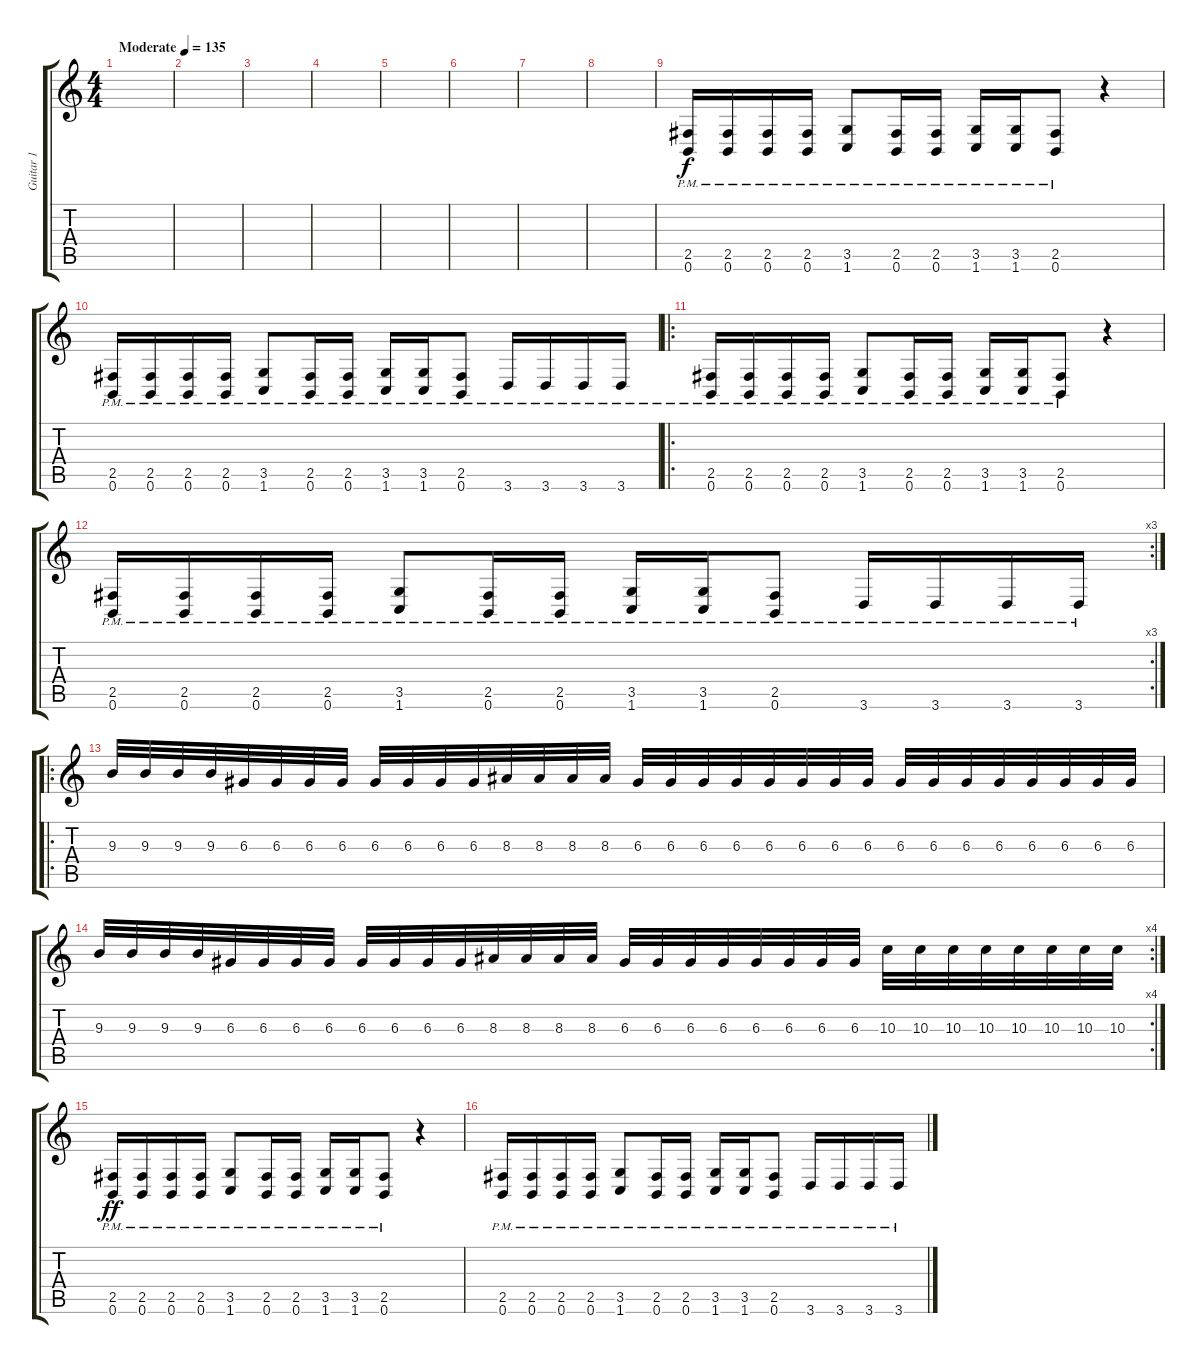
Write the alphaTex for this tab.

\track ("Guitar 1" "Guitar 1") {instrument distortionguitar}
\staff {score tabs}
\tuning (B3 Gb3 D3 A2 E2 B1) {hide}
\ts (4 4)
\tempo (135 "Moderate")
\clef g2
\ks c
|
|
|
|
|
|
|
|
(2.5{pm} 0.6{pm}).16 (2.5{pm} 0.6{pm}).16 (2.5{pm} 0.6{pm}).16 (2.5{pm} 0.6{pm}).16 (3.5{pm} 1.6{pm}).8 (2.5{pm} 0.6{pm}).16 (2.5{pm} 0.6{pm}).16 (3.5{pm} 1.6{pm}).16 (3.5{pm} 1.6{pm}).16 (2.5{pm} 0.6{pm}).8 r.4 |
(2.5{pm} 0.6{pm}).16 (2.5{pm} 0.6{pm}).16 (2.5{pm} 0.6{pm}).16 (2.5{pm} 0.6{pm}).16 (3.5{pm} 1.6{pm}).8 (2.5{pm} 0.6{pm}).16 (2.5{pm} 0.6{pm}).16 (3.5{pm} 1.6{pm}).16 (3.5{pm} 1.6{pm}).16 (2.5{pm} 0.6{pm}).8 3.6{pm}.16 3.6{pm}.16 3.6{pm}.16 3.6{pm}.16 |
\ro
(2.5{pm} 0.6{pm}).16 (2.5{pm} 0.6{pm}).16 (2.5{pm} 0.6{pm}).16 (2.5{pm} 0.6{pm}).16 (3.5{pm} 1.6{pm}).8 (2.5{pm} 0.6{pm}).16 (2.5{pm} 0.6{pm}).16 (3.5{pm} 1.6{pm}).16 (3.5{pm} 1.6{pm}).16 (2.5{pm} 0.6{pm}).8 r.4 |
\rc 3
(2.5{pm} 0.6{pm}).16 (2.5{pm} 0.6{pm}).16 (2.5{pm} 0.6{pm}).16 (2.5{pm} 0.6{pm}).16 (3.5{pm} 1.6{pm}).8 (2.5{pm} 0.6{pm}).16 (2.5{pm} 0.6{pm}).16 (3.5{pm} 1.6{pm}).16 (3.5{pm} 1.6{pm}).16 (2.5{pm} 0.6{pm}).8 3.6{pm}.16 3.6{pm}.16 3.6{pm}.16 3.6{pm}.16 |
\ro
9.3.32{dy f} 9.3.32 9.3.32 9.3.32 6.3.32 6.3.32 6.3.32 6.3.32 6.3.32 6.3.32 6.3.32 6.3.32 8.3.32 8.3.32 8.3.32 8.3.32 6.3.32 6.3.32 6.3.32 6.3.32 6.3.32 6.3.32 6.3.32 6.3.32 6.3.32 6.3.32 6.3.32 6.3.32 6.3.32 6.3.32 6.3.32 6.3.32 |
\rc 4
9.3.32 9.3.32 9.3.32 9.3.32 6.3.32 6.3.32 6.3.32 6.3.32 6.3.32 6.3.32 6.3.32 6.3.32 8.3.32 8.3.32 8.3.32 8.3.32 6.3.32 6.3.32 6.3.32 6.3.32 6.3.32 6.3.32 6.3.32 6.3.32 10.3.32 10.3.32 10.3.32 10.3.32 10.3.32 10.3.32 10.3.32 10.3.32 |
(2.5{pm} 0.6{pm}).16{dy ff} (2.5{pm} 0.6{pm}).16 (2.5{pm} 0.6{pm}).16 (2.5{pm} 0.6{pm}).16 (3.5{pm} 1.6{pm}).8 (2.5{pm} 0.6{pm}).16 (2.5{pm} 0.6{pm}).16 (3.5{pm} 1.6{pm}).16 (3.5{pm} 1.6{pm}).16 (2.5{pm} 0.6{pm}).8 r.4 |
(2.5{pm} 0.6{pm}).16 (2.5{pm} 0.6{pm}).16 (2.5{pm} 0.6{pm}).16 (2.5{pm} 0.6{pm}).16 (3.5{pm} 1.6{pm}).8 (2.5{pm} 0.6{pm}).16 (2.5{pm} 0.6{pm}).16 (3.5{pm} 1.6{pm}).16 (3.5{pm} 1.6{pm}).16 (2.5{pm} 0.6{pm}).8 3.6{pm}.16 3.6{pm}.16 3.6{pm}.16 3.6{pm}.16
